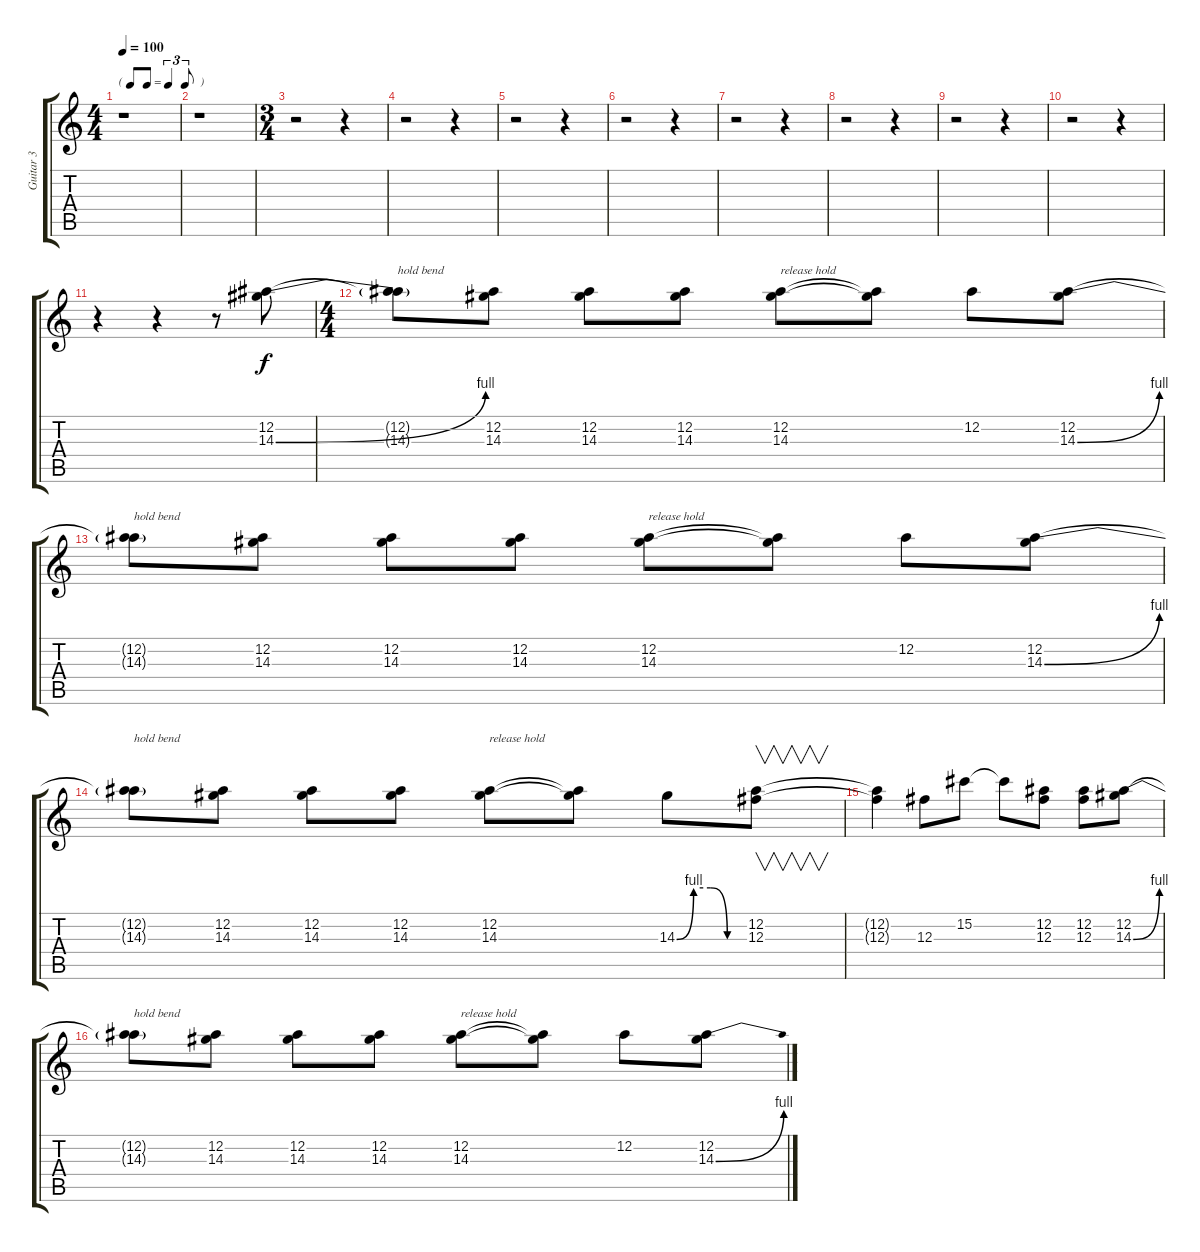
\track ("Guitar 3" "Guitar 3") {instrument distortionguitar}
\staff {score tabs}
\tuning (Eb4 Bb3 Gb3 Db3 Ab2 Eb2) {hide}
\ts (4 4)
\tf triplet8th
\tempo 100
\clef g2
\ks c
r.1{dy f} |
r.1 |
\ts (3 4)
r.2 r.4 |
r.2 r.4 |
r.2 r.4 |
r.2 r.4 |
r.2 r.4 |
r.2 r.4 |
r.2 r.4 |
r.2 r.4 |
r.4 r.4 r.8 (12.2 14.3{be (bend 0 0 60 4)}).8 |
\ts (4 4)
(12.2{t} 14.3{t}).8{txt "hold bend"} (12.2 14.3).8 (12.2 14.3).8 (12.2 14.3).8 (12.2 14.3).8{txt "release hold"} (12.2{t} 14.3{t}).8 12.2.8 (12.2 14.3{be (bend 0 0 60 4)}).8 |
(12.2{t} 14.3{t}).8{txt "hold bend"} (12.2 14.3).8 (12.2 14.3).8 (12.2 14.3).8 (12.2 14.3).8{txt "release hold"} (12.2{t} 14.3{t}).8 12.2.8 (12.2 14.3{be (bend 0 0 60 4)}).8 |
(12.2{t} 14.3{t}).8{txt "hold bend"} (12.2 14.3).8 (12.2 14.3).8 (12.2 14.3).8 (12.2 14.3).8{txt "release hold"} (12.2{t} 14.3{t}).8 14.3{be (custom 0 0 15 4 30 4 45 0 60 0)}.8 (12.2 12.3).8{v} |
(12.2{t} 12.3{t}).4 12.3.8 15.2.8 15.2{t}.8 (12.2 12.3).8 (12.2 12.3).8 (12.2 14.3{be (bend 0 0 60 4)}).8 |
(12.2{t} 14.3{t}).8{txt "hold bend"} (12.2 14.3).8 (12.2 14.3).8 (12.2 14.3).8 (12.2 14.3).8{txt "release hold"} (12.2{t} 14.3{t}).8 12.2.8 (12.2 14.3{be (bend 0 0 60 4)}).8
